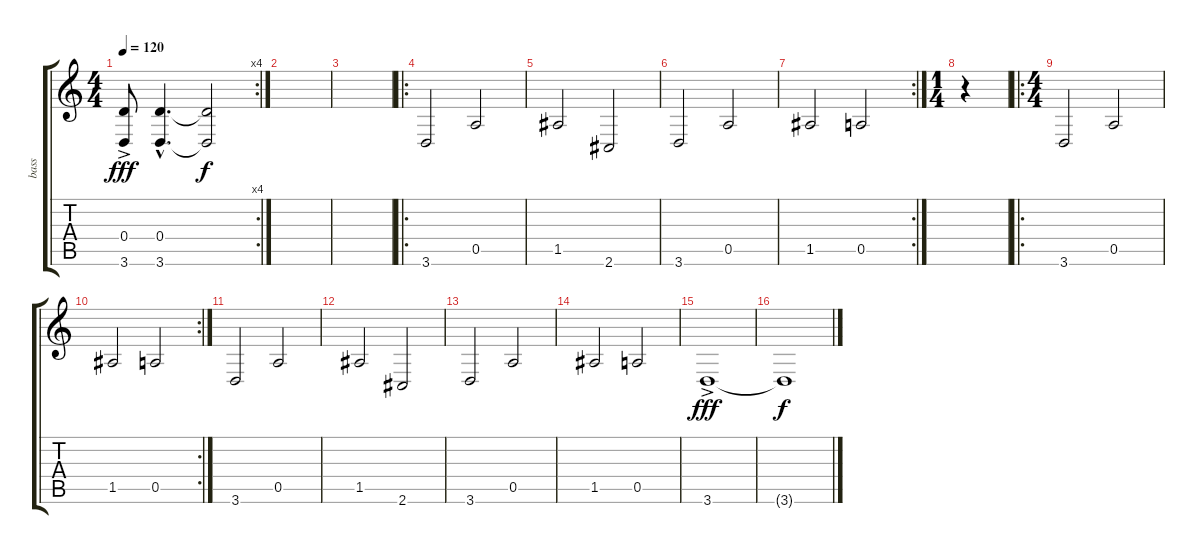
\track ("bass" "bass") {instrument contrabass}
\staff {score tabs}
\tuning (E4 B3 G3 D3 A2 B1) {hide}
\rc 4
\ts (4 4)
\tempo 120
\clef g2
\ks c
(0.4{ac} 3.6{ac}).8{dy fff volume 14 instrument contrabass} (0.4{hac} 3.6{hac}).4{d volume 7} (0.4{t} 3.6{t}).2{dy f} |
|
|
\ro
3.6.2 0.5.2 |
1.5.2 2.6.2 |
3.6.2 0.5.2 |
\rc 2
1.5.2 0.5.2 |
\ts (1 4)
r.4 |
\ro
\ts (4 4)
3.6.2 0.5.2 |
\rc 2
1.5.2 0.5.2 |
3.6.2 0.5.2 |
1.5.2 2.6.2 |
3.6.2 0.5.2 |
1.5.2 0.5.2 |
3.6{ac}.1{dy fff} |
3.6{t}.1{dy f}
